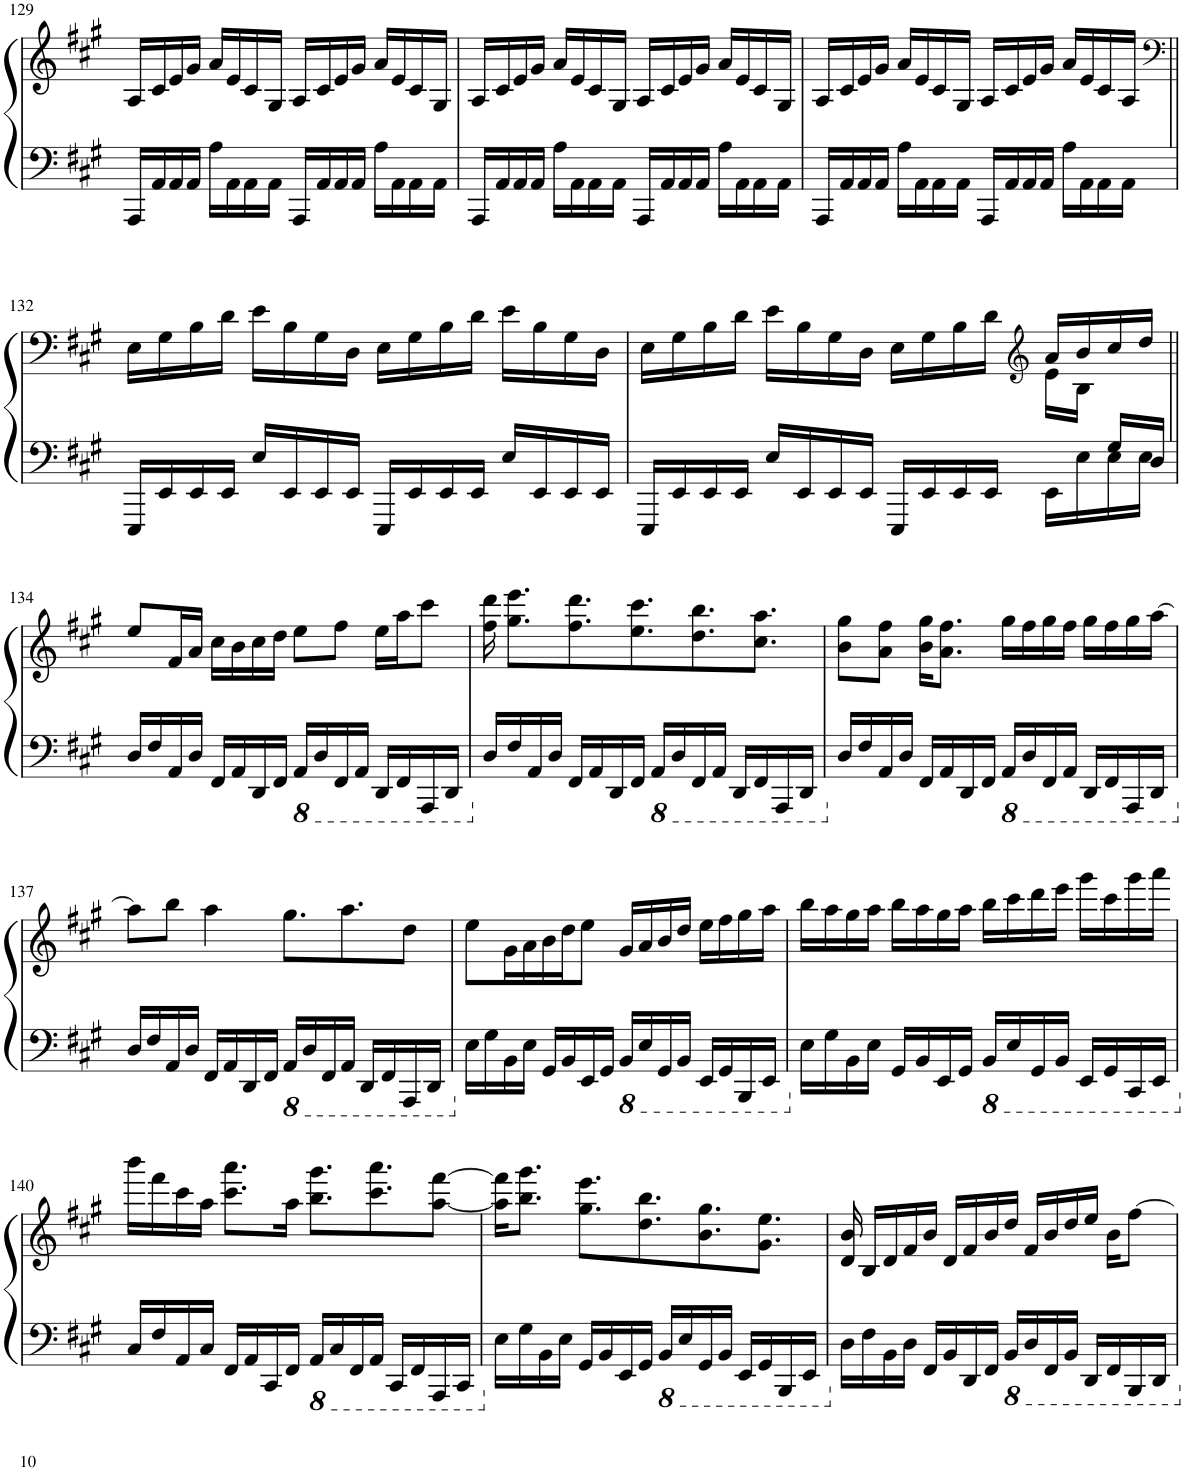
**kern	**kern
*part1	*part1
*staff2	*staff1
*I"Piano	*
*I'Pno.	*
!!LO:PB:g=z
*clefF4	*clefG2
*k[f#c#g#]	*k[f#c#g#]
*M4/4	*M4/4
=129	=129
16AAA/LL	16A/LL
16AA/	16c#/
16AA/	16e/
16AA/JJ	16g#/JJ
16A\LL	16a/LL
16AA\	16e/
16AA\	16c#/
16AA\JJ	16G#/JJ
16AAA/LL	16A/LL
16AA/	16c#/
16AA/	16e/
16AA/JJ	16g#/JJ
16A\LL	16a/LL
16AA\	16e/
16AA\	16c#/
16AA\JJ	16G#/JJ
=130	=130
16AAA/LL	16A/LL
16AA/	16c#/
16AA/	16e/
16AA/JJ	16g#/JJ
16A\LL	16a/LL
16AA\	16e/
16AA\	16c#/
16AA\JJ	16G#/JJ
16AAA/LL	16A/LL
16AA/	16c#/
16AA/	16e/
16AA/JJ	16g#/JJ
16A\LL	16a/LL
16AA\	16e/
16AA\	16c#/
16AA\JJ	16G#/JJ
=131	=131
16AAA/LL	16A/LL
16AA/	16c#/
16AA/	16e/
16AA/JJ	16g#/JJ
16A\LL	16a/LL
16AA\	16e/
16AA\	16c#/
16AA\JJ	16G#/JJ
16AAA/LL	16A/LL
16AA/	16c#/
16AA/	16e/
16AA/JJ	16g#/JJ
16A\LL	16a/LL
16AA\	16e/
16AA\	16c#/
16AA\JJ	16A/JJ
!!LO:LB:g=z
=132||	=132||
*	*clefF4
16EEE/LL	16E\LL
16EE/	16G#\
16EE/	16B\
16EE/JJ	16d\JJ
16E/LL	16e\LL
16EE/	16B\
16EE/	16G#\
16EE/JJ	16D\JJ
16EEE/LL	16E\LL
16EE/	16G#\
16EE/	16B\
16EE/JJ	16d\JJ
16E/LL	16e\LL
16EE/	16B\
16EE/	16G#\
16EE/JJ	16D\JJ
=133	=133
*^	*^
16EEE/LL	2..ryy	16E\LL	2.ryy
16EE/	.	16G#\	.
16EE/	.	16B\	.
16EE/JJ	.	16d\JJ	.
16E/LL	.	16e\LL	.
16EE/	.	16B\	.
16EE/	.	16G#\	.
16EE/JJ	.	16D\JJ	.
16EEE/LL	.	16E\LL	.
16EE/	.	16G#\	.
16EE/	.	16B\	.
16EE/JJ	.	16d\JJ	.
*	*	*clefG2	*
16EE\LL	.	16a/LL	16e\LL
16E\	.	16b/	16B\JJ
16E\	16G#/LL	16cc#/	8ryy
16E\JJ	16D/JJ	16dd/JJ	.
*v	*v	*	*
*	*v	*v
!!LO:LB:g=z
=134||	=134||
16D/LL	8ee/L
16F#/	.
16AA/	16f#/L
16D/JJ	16a/JJ
16FF#/LL	16cc#\LL
16AA/	16b\
16DD/	16cc#\
16FF#/JJ	16dd\JJ
*8ba	*
16AAA/LL	8ee\L
16DD/	.
16FFF#/	8ff#\J
16AAA/JJ	.
16DDD/LL	16ee\LL
16FFF#/	16aa\J
16AAAA/	8ccc#\J
16DDD/JJ	.
=135	=135
*X8ba	*
16D/LL	16ff#\ 16ddd\
16F#/	8.gg#\ 8.eee\L
16AA/	.
16D/JJ	.
16FF#/LL	8.ff#\ 8.ddd\
16AA/	.
16DD/	.
16FF#/JJ	8.ee\ 8.ccc#\
*8ba	*
16AAA/LL	.
16DD/	.
16FFF#/	8.dd\ 8.bb\
16AAA/JJ	.
16DDD/LL	.
16FFF#/	8.cc#\ 8.aa\J
16AAAA/	.
16DDD/JJ	.
=136	=136
*X8ba	*
16D/LL	8b\ 8gg#\L
16F#/	.
16AA/	8a\ 8ff#\J
16D/JJ	.
16FF#/LL	16b\ 16gg#\KL
16AA/	8.a\ 8.ff#\J
16DD/	.
16FF#/JJ	.
*8ba	*
16AAA/LL	16gg#\LL
16DD/	16ff#\
16FFF#/	16gg#\
16AAA/JJ	16ff#\JJ
16DDD/LL	16gg#\LL
16FFF#/	16ff#\
16AAAA/	16gg#\
16DDD/JJ	[16aa\JJ
!!LO:LB:g=z
=137	=137
*X8ba	*
16D/LL	8aa\L]
16F#/	.
16AA/	8bb\J
16D/JJ	.
16FF#/LL	4aa\
16AA/	.
16DD/	.
16FF#/JJ	.
*8ba	*
16AAA/LL	8.gg#\L
16DD/	.
16FFF#/	.
16AAA/JJ	8.aa\
16DDD/LL	.
16FFF#/	.
16AAAA/	8dd\J
16DDD/JJ	.
=138	=138
*X8ba	*
16E\LL	8ee\L
16G#\	.
16BB\	16g#\L
16E\JJ	16a\
16GG#/LL	16b\
16BB/	16dd\J
16EE/	8ee\J
16GG#/JJ	.
*8ba	*
16BBB/LL	16g#/LL
16EE/	16a/
16GGG#/	16b/
16BBB/JJ	16dd/JJ
16EEE/LL	16ee\LL
16GGG#/	16ff#\
16BBBB/	16gg#\
16EEE/JJ	16aa\JJ
=139	=139
*X8ba	*
16E\LL	16bb\LL
16G#\	16aa\
16BB\	16gg#\
16E\JJ	16aa\JJ
16GG#/LL	16bb\LL
16BB/	16aa\
16EE/	16gg#\
16GG#/JJ	16aa\JJ
*8ba	*
16BBB/LL	16bb\LL
16EE/	16ccc#\
16GGG#/	16ddd\
16BBB/JJ	16eee\JJ
16EEE/LL	16ggg#\LL
16GGG#/	16ccc#\
16CCC#/	16ggg#\
16EEE/JJ	16aaa\JJ
!!LO:LB:g=z
=140	=140
*X8ba	*
16C#/LL	16bbb\LL
16F#/	16fff#\
16AA/	16ccc#\
16C#/JJ	16aa\JJ
16FF#/LL	8.ccc#\ 8.aaa\L
16AA/	.
16CC#/	.
16FF#/JJ	16aa\Jk
*8ba	*
16AAA/LL	8.bb\ 8.ggg#\L
16CC#/	.
16FFF#/	.
16AAA/JJ	8.ccc#\ 8.aaa\
16CCC#/LL	.
16FFF#/	.
16AAAA/	[8aa\ [8fff#\J
16CCC#/JJ	.
=141	=141
*X8ba	*
16E\LL	16aa\] 16fff#\]KL
16G#\	8.bb\ 8.ggg#\J
16BB\	.
16E\JJ	.
16GG#/LL	8.gg#\ 8.eee\L
16BB/	.
16EE/	.
16GG#/JJ	8.dd\ 8.bb\
*8ba	*
16BBB/LL	.
16EE/	.
16GGG#/	8.b\ 8.gg#\
16BBB/JJ	.
16EEE/LL	.
16GGG#/	8.g#\ 8.ee\J
16BBBB/	.
16EEE/JJ	.
=142	=142
*X8ba	*
16D\LL	16d/ 16b/
16F#\	16B/LL
16BB\	16d/
16D\JJ	16f#/
16FF#/LL	16b/JJ
16BB/	16d/LL
16DD/	16f#/
16FF#/JJ	16b/
*8ba	*
16BBB/LL	16dd/JJ
16DD/	16f#/LL
16FFF#/	16b/
16BBB/JJ	16dd/
16DDD/LL	16ee/JJ
16FFF#/	16b\KL
16BBBB/	[8ff#\J
16DDD/JJ	.
*X8ba	*
=	=
*-	*-
